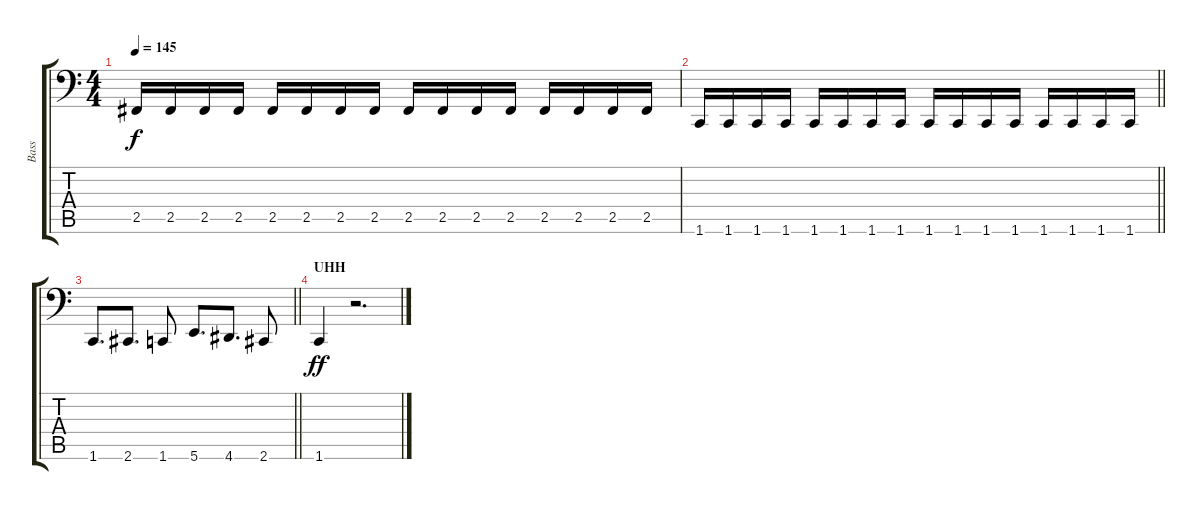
\track ("Bass" "Bass") {instrument electricbassfinger}
\staff {score tabs}
\tuning (C3 G2 D2 A1 E1 B0) {hide}
\ts (4 4)
\tempo 145
\clef f4
\ks c
2.5.16{dy f} 2.5.16 2.5.16 2.5.16 2.5.16 2.5.16 2.5.16 2.5.16 2.5.16 2.5.16 2.5.16 2.5.16 2.5.16 2.5.16 2.5.16 2.5.16 |
\barLineRight lightlight
1.6.16 1.6.16 1.6.16 1.6.16 1.6.16 1.6.16 1.6.16 1.6.16 1.6.16 1.6.16 1.6.16 1.6.16 1.6.16 1.6.16 1.6.16 1.6.16 |
\barLineRight lightlight
1.6.8{d} 2.6.8{d} 1.6.8 5.6.8{d} 4.6.8{d} 2.6.8 |
\section ("" "UHH")
1.6.4{dy ff} r.2{d}
